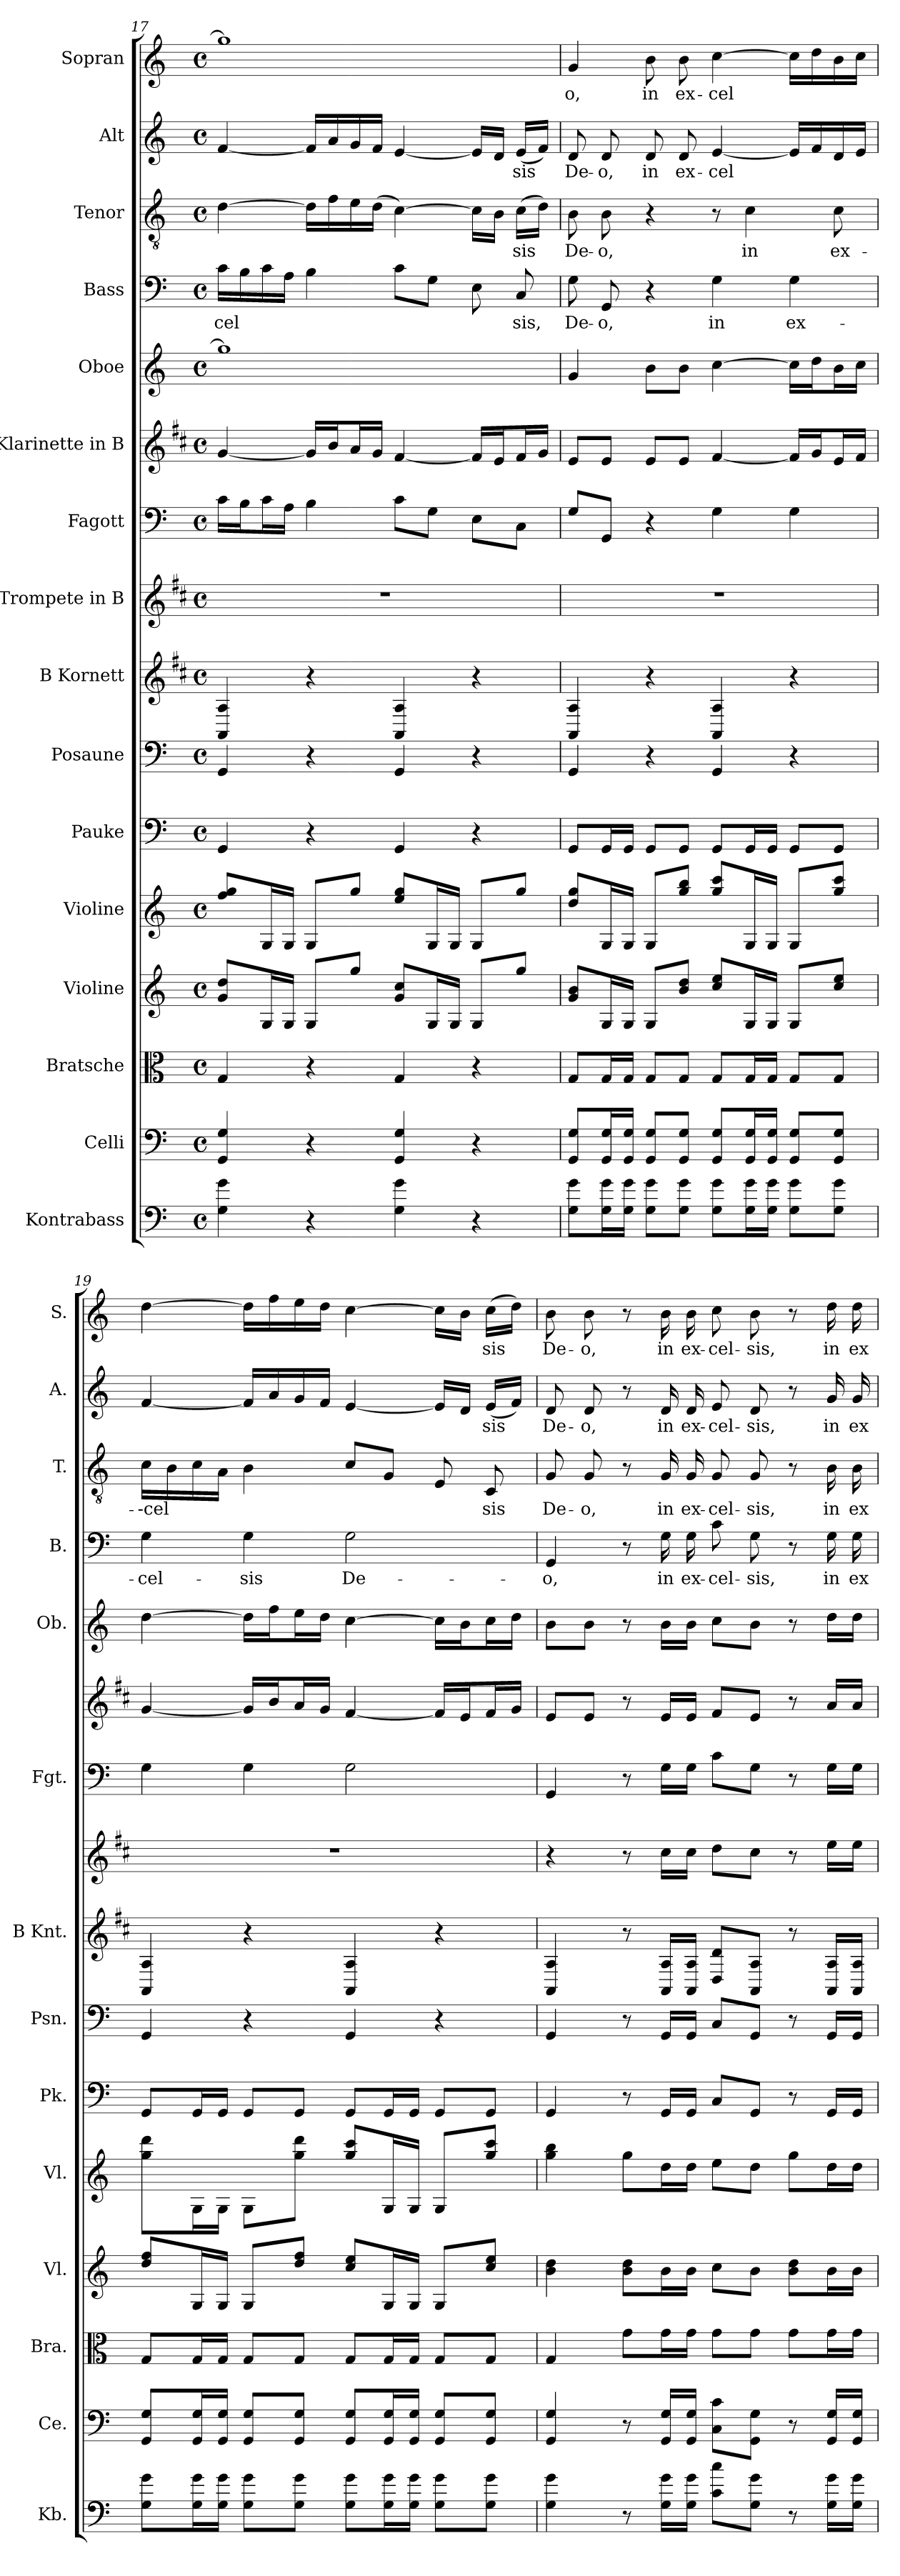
**kern	**kern	**kern	**kern	**kern	**kern	**kern	**kern	**kern	**kern	**kern	**kern	**kern	**text	**kern	**text	**kern	**text	**kern	**text
*part16	*part15	*part14	*part13	*part12	*part11	*part10	*part9	*part8	*part7	*part6	*part5	*part4	*part4	*part3	*part3	*part2	*part2	*part1	*part1
*staff16	*staff15	*staff14	*staff13	*staff12	*staff11	*staff10	*staff9	*staff8	*staff7	*staff6	*staff5	*staff4	*staff4	*staff3	*staff3	*staff2	*staff2	*staff1	*staff1
*I"Kontrabass	*I"Celli	*I"Bratsche	*I"Violine	*I"Violine	*I"Pauke	*I"Posaune	*I"B Kornett	*I"Trompete in B	*I"Fagott	*I"Klarinette in B	*I"Oboe	*I"Bass	*	*I"Tenor	*	*I"Alt	*	*I"Sopran	*
*I'Kb.	*I'Ce.	*I'Bra.	*I'Vl.	*I'Vl.	*I'Pk.	*I'Psn.	*I'B Knt.	*	*I'Fgt.	*	*I'Ob.	*I'B.	*	*I'T.	*	*I'A.	*	*I'S.	*
*clefF4	*clefF4	*clefC3	*clefG2	*clefG2	*clefF4	*clefF4	*clefG2	*clefG2	*clefF4	*clefG2	*clefG2	*clefF4	*	*clefGv2	*	*clefG2	*	*clefG2	*
*ITrd7c12	*	*	*	*	*	*	*ITrd1c2	*ITrd1c2	*	*ITrd1c2	*	*	*	*	*	*	*	*	*
*k[]	*k[]	*k[]	*k[]	*k[]	*k[]	*k[]	*k[]	*k[]	*k[]	*k[]	*k[]	*k[]	*	*k[]	*	*k[]	*	*k[]	*
*M4/4	*M4/4	*M4/4	*M4/4	*M4/4	*M4/4	*M4/4	*M4/4	*M4/4	*M4/4	*M4/4	*M4/4	*M4/4	*	*M4/4	*	*M4/4	*	*M4/4	*
*met(c)	*met(c)	*met(c)	*met(c)	*met(c)	*met(c)	*met(c)	*met(c)	*met(c)	*met(c)	*met(c)	*met(c)	*met(c)	*	*met(c)	*	*met(c)	*	*met(c)	*
=17	=17	=17	=17	=17	=17	=17	=17	=17	=17	=17	=17	=17	=17	=17	=17	=17	=17	=17	=17
!	!	!	!	!	!	!	!	!	!	!	!	!	!LO:LY:b	!	!LO:LY:b	!	!LO:LY:b	!	!LO:LY:b
4GG\ 4G\	4GG/ 4G/	4G/	8g/ 8dd/L	8ff/ 8gg/L	4GG/	4GG/	4GG/ 4G/	1r	16c\LL	[4f/	1gg]	16c\LL	cel-	[4d\	--	[4f/	--	1gg]	--
.	.	.	.	.	.	.	.	.	16B\J	.	.	16B\	.	.	.	.	.	.	.
.	.	.	16G/L	16G/L	.	.	.	.	16c\L	.	.	16c\	.	.	.	.	.	.	.
.	.	.	16G/JJ	16G/JJ	.	.	.	.	16A\JJ	.	.	16A\JJ	.	.	.	.	.	.	.
4r	4r	4r	8G/L	8G/L	4r	4r	4r	.	4B\	16f/LL]	.	4B\	.	16d\LL]	.	16f/LL]	.	.	.
.	.	.	.	.	.	.	.	.	.	16a/J	.	.	.	16f\	.	16a/	.	.	.
.	.	.	8gg/J	8gg/J	.	.	.	.	.	16g/L	.	.	.	16e\	.	16g/	.	.	.
.	.	.	.	.	.	.	.	.	.	16f/JJ	.	.	.	(>16d\JJ	.	16f/JJ	.	.	.
!	!	!	!	!	!	!	!	!	!	!	!	!	!LO:LY:b	!	!LO:LY:b	!	!LO:LY:b	!	!
4GG\ 4G\	4GG/ 4G/	4G/	8g/ 8cc/L	8ee/ 8gg/L	4GG/	4GG/	4GG/ 4G/	.	8c\L	[4e/	.	8c\L	---	[4c\)	---	[4e/	---	.	.
.	.	.	16G/L	16G/L	.	.	.	.	8G\J	.	.	8G\J	.	.	.	.	.	.	.
.	.	.	16G/JJ	16G/JJ	.	.	.	.	.	.	.	.	.	.	.	.	.	.	.
4r	4r	4r	8G/L	8G/L	4r	4r	4r	.	8E\L	16e/LL]	.	8E\	.	16c\LL]	.	16e/LL]	.	.	.
.	.	.	.	.	.	.	.	.	.	16d/J	.	.	.	16B\JJ	.	16d/JJ	.	.	.
!	!	!	!	!	!	!	!	!	!	!	!	!	!LO:LY:b	!	!LO:LY:b	!	!LO:LY:b	!	!
.	.	.	8gg/J	8gg/J	.	.	.	.	8C\J	16e/L	.	8C/	-sis,	(>16c\LL	-sis	(<16e/LL	-sis	.	.
.	.	.	.	.	.	.	.	.	.	16f/JJ	.	.	.	16d\JJ)	.	16f/JJ)	.	.	.
!!LO:LB:g=z
=18	=18	=18	=18	=18	=18	=18	=18	=18	=18	=18	=18	=18	=18	=18	=18	=18	=18	=18	=18
!	!	!	!	!	!	!	!	!	!	!	!	!	!LO:LY:b	!	!LO:LY:b	!	!LO:LY:b	!	!LO:LY:b
8GG\ 8G\L	8GG/ 8G/L	8G/L	8g/ 8b/L	8dd/ 8gg/L	8GG/L	4GG/	4GG/ 4G/	1r	8G/L	8d/L	4g/	8G\	De-	8B\	De-	8d/	De-	4g/	-o,
!	!	!	!	!	!	!	!	!	!	!	!	!	!LO:LY:b	!	!LO:LY:b	!	!LO:LY:b	!	!
16GG\ 16G\L	16GG/ 16G/L	16G/L	16G/L	16G/L	16GG/L	.	.	.	8GG/J	8d/J	.	8GG/	-o,	8B\	-o,	8d/	-o,	.	.
16GG\ 16G\JJ	16GG/ 16G/JJ	16G/JJ	16G/JJ	16G/JJ	16GG/JJ	.	.	.	.	.	.	.	.	.	.	.	.	.	.
!	!	!	!	!	!	!	!	!	!	!	!	!	!	!	!	!	!LO:LY:b	!	!LO:LY:b
8GG\ 8G\L	8GG/ 8G/L	8G/L	8G/L	8G/L	8GG/L	4r	4r	.	4r	8d/L	8b\L	4r	.	4r	.	8d/	in	8b\	in
!	!	!	!	!	!	!	!	!	!	!	!	!	!	!	!	!	!LO:LY:b	!	!LO:LY:b
8GG\ 8G\J	8GG/ 8G/J	8G/J	8b/ 8dd/J	8gg/ 8bb/J	8GG/J	.	.	.	.	8d/J	8b\J	.	.	.	.	8d/	ex-	8b\	ex-
!	!	!	!	!	!	!	!	!	!	!	!	!	!LO:LY:b	!	!	!	!LO:LY:b	!	!LO:LY:b
8GG\ 8G\L	8GG/ 8G/L	8G/L	8cc/ 8ee/L	8gg/ 8ccc/L	8GG/L	4GG/	4GG/ 4G/	.	4G\	[4e/	[4cc\	4G\	in	8r	.	[4e/	-cel-	[4cc\	-cel-
!	!	!	!	!	!	!	!	!	!	!	!	!	!	!	!LO:LY:b	!	!	!	!
16GG\ 16G\L	16GG/ 16G/L	16G/L	16G/L	16G/L	16GG/L	.	.	.	.	.	.	.	.	4c\	in	.	.	.	.
16GG\ 16G\JJ	16GG/ 16G/JJ	16G/JJ	16G/JJ	16G/JJ	16GG/JJ	.	.	.	.	.	.	.	.	.	.	.	.	.	.
!	!	!	!	!	!	!	!	!	!	!	!	!	!LO:LY:b	!	!	!	!	!	!
8GG\ 8G\L	8GG/ 8G/L	8G/L	8G/L	8G/L	8GG/L	4r	4r	.	4G\	16e/LL]	16cc\LL]	4G\	ex-	.	.	16e/LL]	.	16cc\LL]	.
.	.	.	.	.	.	.	.	.	.	16f/J	16dd\J	.	.	.	.	16f/	.	16dd\	.
!	!	!	!	!	!	!	!	!	!	!	!	!	!	!	!LO:LY:b	!	!	!	!
8GG\ 8G\J	8GG/ 8G/J	8G/J	8cc/ 8ee/J	8gg/ 8ccc/J	8GG/J	.	.	.	.	16d/L	16b\L	.	.	8c\	ex-	16d/	.	16b\	.
.	.	.	.	.	.	.	.	.	.	16e/JJ	16cc\JJ	.	.	.	.	16e/JJ	.	16cc\JJ	.
=19	=19	=19	=19	=19	=19	=19	=19	=19	=19	=19	=19	=19	=19	=19	=19	=19	=19	=19	=19
!	!	!	!	!	!	!	!	!	!	!	!	!	!LO:LY:b	!	!LO:LY:b	!	!LO:LY:b	!	!LO:LY:b
8GG\ 8G\L	8GG/ 8G/L	8G/L	8dd/ 8ff/L	8gg\ 8ddd\L	8GG/L	4GG/	4GG/ 4G/	1r	4G\	[4f/	[4dd\	4G\	-cel-	16c\LL	--cel-	[4f/	---	[4dd\	---
.	.	.	.	.	.	.	.	.	.	.	.	.	.	16B\	.	.	.	.	.
16GG\ 16G\L	16GG/ 16G/L	16G/L	16G/L	16G\L	16GG/L	.	.	.	.	.	.	.	.	16c\	.	.	.	.	.
16GG\ 16G\JJ	16GG/ 16G/JJ	16G/JJ	16G/JJ	16G\JJ	16GG/JJ	.	.	.	.	.	.	.	.	16A\JJ	.	.	.	.	.
!	!	!	!	!	!	!	!	!	!	!	!	!	!LO:LY:b	!	!LO:LY:b	!	!	!	!
8GG\ 8G\L	8GG/ 8G/L	8G/L	8G/L	8G\L	8GG/L	4r	4r	.	4G\	16f/LL]	16dd\LL]	4G\	-sis	4B\	---	16f/LL]	.	16dd\LL]	.
.	.	.	.	.	.	.	.	.	.	16a/J	16ff\J	.	.	.	.	16a/	.	16ff\	.
8GG\ 8G\J	8GG/ 8G/J	8G/J	8dd/ 8ff/J	8gg\ 8ddd\J	8GG/J	.	.	.	.	16g/L	16ee\L	.	.	.	.	16g/	.	16ee\	.
.	.	.	.	.	.	.	.	.	.	16f/JJ	16dd\JJ	.	.	.	.	16f/JJ	.	16dd\JJ	.
!	!	!	!	!	!	!	!	!	!	!	!	!	!LO:LY:b	!	!	!	!	!	!LO:LY:b
8GG\ 8G\L	8GG/ 8G/L	8G/L	8cc/ 8ee/L	8gg/ 8ccc/L	8GG/L	4GG/	4GG/ 4G/	.	2G\	[4e/	[4cc\	2G\	De-	8c/L	.	[4e/	.	[4cc\	---
16GG\ 16G\L	16GG/ 16G/L	16G/L	16G/L	16G/L	16GG/L	.	.	.	.	.	.	.	.	8G/J	.	.	.	.	.
16GG\ 16G\JJ	16GG/ 16G/JJ	16G/JJ	16G/JJ	16G/JJ	16GG/JJ	.	.	.	.	.	.	.	.	.	.	.	.	.	.
8GG\ 8G\L	8GG/ 8G/L	8G/L	8G/L	8G/L	8GG/L	4r	4r	.	.	16e/LL]	16cc\LL]	.	.	8E/	.	16e/LL]	.	16cc\LL]	.
.	.	.	.	.	.	.	.	.	.	16d/J	16b\J	.	.	.	.	16d/JJ	.	16b\JJ	.
!	!	!	!	!	!	!	!	!	!	!	!	!	!	!	!LO:LY:b	!	!LO:LY:b	!	!LO:LY:b
8GG\ 8G\J	8GG/ 8G/J	8G/J	8cc/ 8ee/J	8gg/ 8ccc/J	8GG/J	.	.	.	.	16e/L	16cc\L	.	.	8C/	-sis	(<16e/LL	-sis	(>16cc\LL	-sis
.	.	.	.	.	.	.	.	.	.	16f/JJ	16dd\JJ	.	.	.	.	16f/JJ)	.	16dd\JJ)	.
=20	=20	=20	=20	=20	=20	=20	=20	=20	=20	=20	=20	=20	=20	=20	=20	=20	=20	=20	=20
!	!	!	!	!	!	!	!	!	!	!	!	!	!LO:LY:b	!	!LO:LY:b	!	!LO:LY:b	!	!LO:LY:b
4GG\ 4G\	4GG/ 4G/	4G/	4b\ 4dd\	4gg\ 4bb\	4GG/	4GG/	4GG/ 4G/	4r	4GG/	8d/L	8b\L	4GG/	-o,	8G/	De-	8d/	De-	8b\	De-
!	!	!	!	!	!	!	!	!	!	!	!	!	!	!	!LO:LY:b	!	!LO:LY:b	!	!LO:LY:b
.	.	.	.	.	.	.	.	.	.	8d/J	8b\J	.	.	8G/	-o,	8d/	-o,	8b\	-o,
8r	8r	8g\L	8b\ 8dd\L	8gg\L	8r	8r	8r	8r	8r	8r	8r	8r	.	8r	.	8r	.	8r	.
!	!	!	!	!	!	!	!	!	!	!	!	!	!LO:LY:b	!	!LO:LY:b	!	!LO:LY:b	!	!LO:LY:b
16GG\ 16G\LL	16GG/ 16G/LL	16g\L	16b\L	16dd\L	16GG/LL	16GG/LL	16GG/ 16G/LL	16b\LL	16G\LL	16d/LL	16b\LL	16G\	in	16G/	in	16d/	in	16b\	in
!	!	!	!	!	!	!	!	!	!	!	!	!	!LO:LY:b	!	!LO:LY:b	!	!LO:LY:b	!	!LO:LY:b
16GG\ 16G\JJ	16GG/ 16G/JJ	16g\JJ	16b\JJ	16dd\JJ	16GG/JJ	16GG/JJ	16GG/ 16G/JJ	16b\JJ	16G\JJ	16d/JJ	16b\JJ	16G\	ex-	16G/	ex-	16d/	ex-	16b\	ex-
!	!	!	!	!	!	!	!	!	!	!	!	!	!LO:LY:b	!	!LO:LY:b	!	!LO:LY:b	!	!LO:LY:b
8C\ 8c\L	8C\ 8c\L	8g\L	8cc\L	8ee\L	8C/L	8C/L	8C/ 8c/L	8cc\L	8c\L	8e/L	8cc\L	8c\	-cel-	8G/	-cel-	8e/	-cel-	8cc\	-cel-
!	!	!	!	!	!	!	!	!	!	!	!	!	!LO:LY:b	!	!LO:LY:b	!	!LO:LY:b	!	!LO:LY:b
8GG\ 8G\J	8GG\ 8G\J	8g\J	8b\J	8dd\J	8GG/J	8GG/J	8GG/ 8G/J	8b\J	8G\J	8d/J	8b\J	8G\	-sis,	8G/	-sis,	8d/	-sis,	8b\	-sis,
8r	8r	8g\L	8b\ 8dd\L	8gg\L	8r	8r	8r	8r	8r	8r	8r	8r	.	8r	.	8r	.	8r	.
!	!	!	!	!	!	!	!	!	!	!	!	!	!LO:LY:b	!	!LO:LY:b	!	!LO:LY:b	!	!LO:LY:b
16GG\ 16G\LL	16GG/ 16G/LL	16g\L	16b\L	16dd\L	16GG/LL	16GG/LL	16GG/ 16G/LL	16dd\LL	16G\LL	16g/LL	16dd\LL	16G\	in	16B\	in	16g/	in	16dd\	in
!	!	!	!	!	!	!	!	!	!	!	!	!	!LO:LY:b	!	!LO:LY:b	!	!LO:LY:b	!	!LO:LY:b
16GG\ 16G\JJ	16GG/ 16G/JJ	16g\JJ	16b\JJ	16dd\JJ	16GG/JJ	16GG/JJ	16GG/ 16G/JJ	16dd\JJ	16G\JJ	16g/JJ	16dd\JJ	16G\	ex-	16B\	ex-	16g/	ex-	16dd\	ex-
=	=	=	=	=	=	=	=	=	=	=	=	=	=	=	=	=	=	=	=
*-	*-	*-	*-	*-	*-	*-	*-	*-	*-	*-	*-	*-	*-	*-	*-	*-	*-	*-	*-
